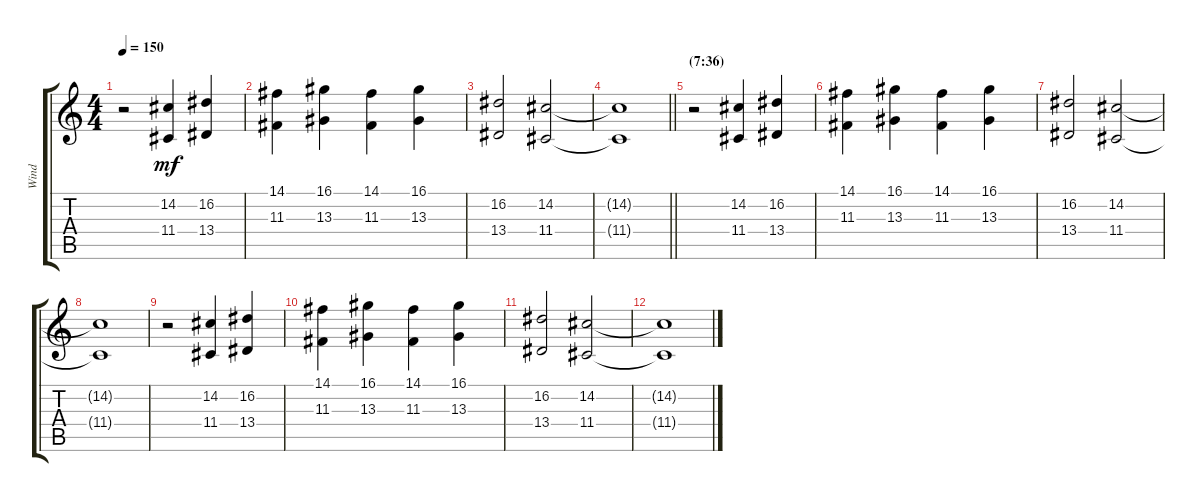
\track ("Wind" "Wind") {instrument flute}
\staff {score tabs}
\tuning (E4 B3 G3 D3 A2 E2) {hide}
\ts (4 4)
\tempo 150
\clef g2
\ks c
r.2{dy mf} (14.2 11.4).4 (16.2 13.4).4 |
(14.1 11.3).4 (16.1 13.3).4 (14.1 11.3).4 (16.1 13.3).4 |
(16.2 13.4).2 (14.2 11.4).2 |
\barLineRight lightlight
(14.2{t} 11.4{t}).1 |
\section ("" "(7:36)")
r.2 (14.2 11.4).4 (16.2 13.4).4 |
(14.1 11.3).4 (16.1 13.3).4 (14.1 11.3).4 (16.1 13.3).4 |
(16.2 13.4).2 (14.2 11.4).2 |
(14.2{t} 11.4{t}).1 |
r.2 (14.2 11.4).4 (16.2 13.4).4 |
(14.1 11.3).4 (16.1 13.3).4 (14.1 11.3).4 (16.1 13.3).4 |
(16.2 13.4).2 (14.2 11.4).2 |
(14.2{t} 11.4{t}).1
